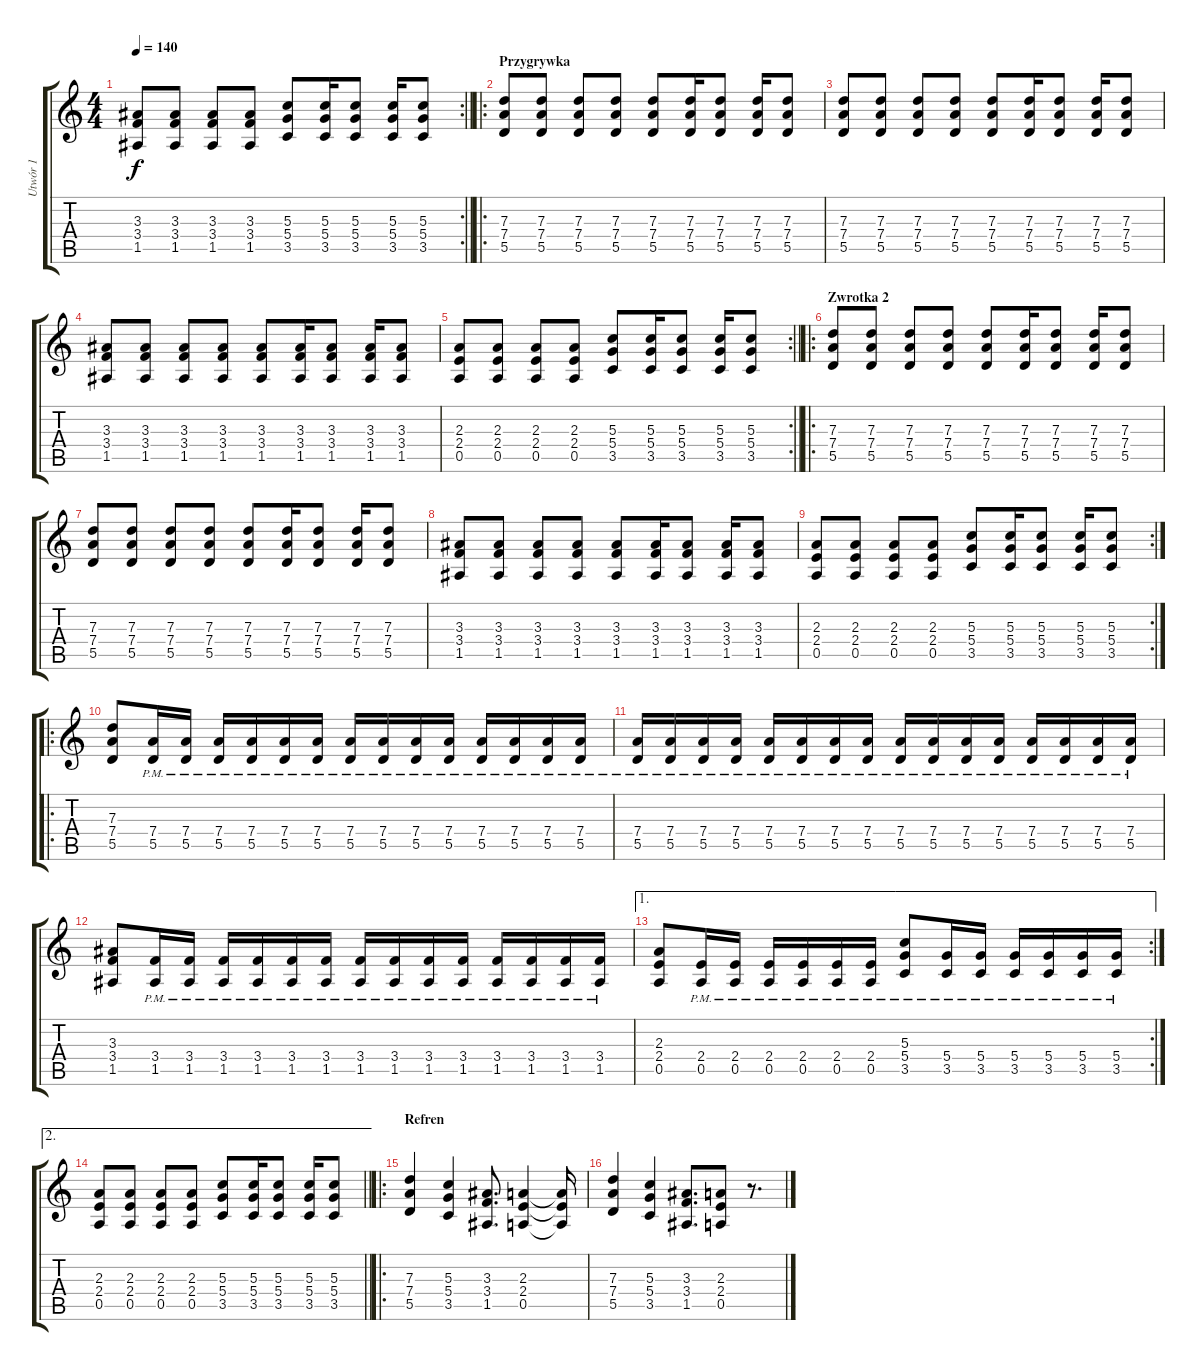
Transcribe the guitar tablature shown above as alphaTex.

\track ("Utwór 1" "Utwór 1") {instrument distortionguitar}
\staff {score tabs}
\tuning (E4 B3 G3 D3 A2 E2) {hide}
\rc 2
\ts (4 4)
\tempo 140
\clef g2
\barLineRight lightlight
\ks c
(3.3 3.4 1.5).8{dy f} (3.3 3.4 1.5).8 (3.3 3.4 1.5).8 (3.3 3.4 1.5).8 (5.3 5.4 3.5).8 (5.3 5.4 3.5).16 (5.3 5.4 3.5).8 (5.3 5.4 3.5).16 (5.3 5.4 3.5).8 |
\ro
\section ("" "Przygrywka")
(7.3 7.4 5.5).8 (7.3 7.4 5.5).8 (7.3 7.4 5.5).8 (7.3 7.4 5.5).8 (7.3 7.4 5.5).8 (7.3 7.4 5.5).16 (7.3 7.4 5.5).8 (7.3 7.4 5.5).16 (7.3 7.4 5.5).8 |
(7.3 7.4 5.5).8 (7.3 7.4 5.5).8 (7.3 7.4 5.5).8 (7.3 7.4 5.5).8 (7.3 7.4 5.5).8 (7.3 7.4 5.5).16 (7.3 7.4 5.5).8 (7.3 7.4 5.5).16 (7.3 7.4 5.5).8 |
(3.3 3.4 1.5).8 (3.3 3.4 1.5).8 (3.3 3.4 1.5).8 (3.3 3.4 1.5).8 (3.3 3.4 1.5).8 (3.3 3.4 1.5).16 (3.3 3.4 1.5).8 (3.3 3.4 1.5).16 (3.3 3.4 1.5).8 |
\rc 2
\barLineRight lightlight
(2.3 2.4 0.5).8 (2.3 2.4 0.5).8 (2.3 2.4 0.5).8 (2.3 2.4 0.5).8 (5.3 5.4 3.5).8 (5.3 5.4 3.5).16 (5.3 5.4 3.5).8 (5.3 5.4 3.5).16 (5.3 5.4 3.5).8 |
\ro
\section ("" "Zwrotka 2")
(7.3 7.4 5.5).8 (7.3 7.4 5.5).8 (7.3 7.4 5.5).8 (7.3 7.4 5.5).8 (7.3 7.4 5.5).8 (7.3 7.4 5.5).16 (7.3 7.4 5.5).8 (7.3 7.4 5.5).16 (7.3 7.4 5.5).8 |
(7.3 7.4 5.5).8 (7.3 7.4 5.5).8 (7.3 7.4 5.5).8 (7.3 7.4 5.5).8 (7.3 7.4 5.5).8 (7.3 7.4 5.5).16 (7.3 7.4 5.5).8 (7.3 7.4 5.5).16 (7.3 7.4 5.5).8 |
(3.3 3.4 1.5).8 (3.3 3.4 1.5).8 (3.3 3.4 1.5).8 (3.3 3.4 1.5).8 (3.3 3.4 1.5).8 (3.3 3.4 1.5).16 (3.3 3.4 1.5).8 (3.3 3.4 1.5).16 (3.3 3.4 1.5).8 |
\rc 2
(2.3 2.4 0.5).8 (2.3 2.4 0.5).8 (2.3 2.4 0.5).8 (2.3 2.4 0.5).8 (5.3 5.4 3.5).8 (5.3 5.4 3.5).16 (5.3 5.4 3.5).8 (5.3 5.4 3.5).16 (5.3 5.4 3.5).8 |
\ro
(7.3 7.4 5.5).8 (7.4 5.5{pm}).16 (7.4 5.5{pm}).16 (7.4 5.5{pm}).16 (7.4 5.5{pm}).16 (7.4 5.5{pm}).16 (7.4 5.5{pm}).16 (7.4 5.5{pm}).16 (7.4 5.5{pm}).16 (7.4 5.5{pm}).16 (7.4 5.5{pm}).16 (7.4 5.5{pm}).16 (7.4 5.5{pm}).16 (7.4 5.5{pm}).16 (7.4 5.5{pm}).16 |
(7.4 5.5{pm}).16 (7.4 5.5{pm}).16 (7.4 5.5{pm}).16 (7.4 5.5{pm}).16 (7.4 5.5{pm}).16 (7.4 5.5{pm}).16 (7.4 5.5{pm}).16 (7.4 5.5{pm}).16 (7.4 5.5{pm}).16 (7.4 5.5{pm}).16 (7.4 5.5{pm}).16 (7.4 5.5{pm}).16 (7.4 5.5{pm}).16 (7.4 5.5{pm}).16 (7.4 5.5{pm}).16 (7.4 5.5{pm}).16 |
(3.3 3.4 1.5).8 (3.4 1.5{pm}).16 (3.4 1.5{pm}).16 (3.4 1.5{pm}).16 (3.4 1.5{pm}).16 (3.4 1.5{pm}).16 (3.4 1.5{pm}).16 (3.4 1.5{pm}).16 (3.4 1.5{pm}).16 (3.4 1.5{pm}).16 (3.4 1.5{pm}).16 (3.4 1.5{pm}).16 (3.4 1.5{pm}).16 (3.4 1.5{pm}).16 (3.4 1.5{pm}).16 |
\ae 1
\rc 2
(2.3 2.4 0.5).8 (2.4 0.5{pm}).16 (2.4 0.5{pm}).16 (2.4 0.5{pm}).16 (2.4 0.5{pm}).16 (2.4 0.5{pm}).16 (2.4 0.5{pm}).16 (5.3 5.4{pm} 3.5{pm}).8 (5.4 3.5{pm}).16 (5.4 3.5{pm}).16 (5.4 3.5{pm}).16 (5.4 3.5{pm}).16 (5.4 3.5{pm}).16 (5.4 3.5{pm}).16 |
\ae 2
\barLineRight lightlight
(2.3 2.4 0.5).8 (2.3 2.4 0.5).8 (2.3 2.4 0.5).8 (2.3 2.4 0.5).8 (5.3 5.4 3.5).8 (5.3 5.4 3.5).16 (5.3 5.4 3.5).8 (5.3 5.4 3.5).16 (5.3 5.4 3.5).8 |
\ro
\section ("" "Refren")
(7.3 7.4 5.5).4 (5.3 5.4 3.5).4 (3.3 3.4 1.5).8{d} (2.3 2.4 0.5).4 (2.3{t} 2.4{t} 0.5{t}).16 |
(7.3 7.4 5.5).4 (5.3 5.4 3.5).4 (3.3 3.4 1.5).8{d} (2.3 2.4 0.5).8 r.8{d}
